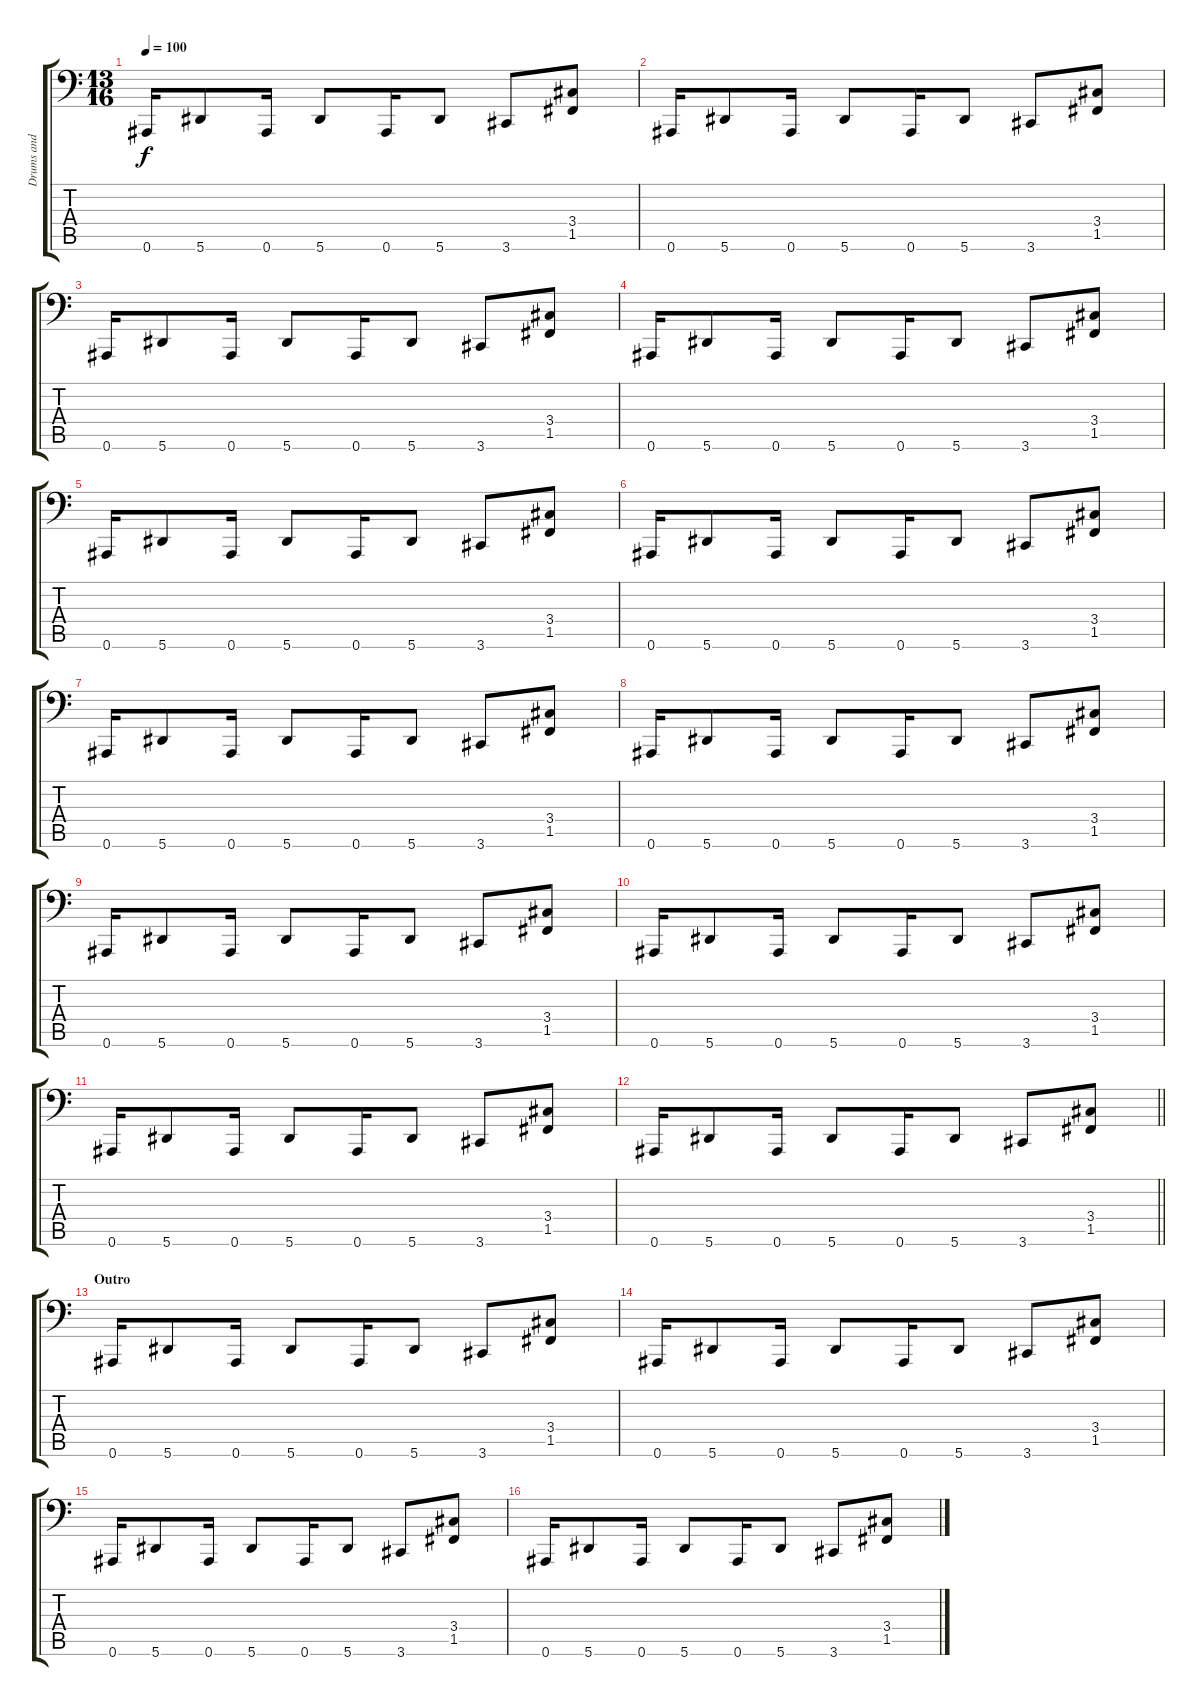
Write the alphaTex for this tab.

\track ("Drums and FX" "Drums and ") {instrument taikodrum}
\staff {score tabs}
\tuning (C4 G3 Eb3 Bb2 F2 Bb1) {hide}
\ts (13 16)
\tempo 100
\clef f4
\ks c
0.6.16{dy f balance 2} 5.6.8{balance 14} 0.6.16{balance 2} 5.6.8{balance 14} 0.6.16{balance 2} 5.6.8{balance 14} 3.6.8{balance 2} (3.4 1.5).8{balance 14} |
0.6.16{balance 2} 5.6.8{balance 14} 0.6.16{balance 2} 5.6.8{balance 14} 0.6.16{balance 2} 5.6.8{balance 14} 3.6.8{balance 2} (3.4 1.5).8{balance 14} |
0.6.16{balance 2} 5.6.8{balance 14} 0.6.16{balance 2} 5.6.8{balance 14} 0.6.16{balance 2} 5.6.8{balance 14} 3.6.8{balance 2} (3.4 1.5).8{balance 14} |
0.6.16{balance 2} 5.6.8{balance 14} 0.6.16{balance 2} 5.6.8{balance 14} 0.6.16{balance 2} 5.6.8{balance 14} 3.6.8{balance 2} (3.4 1.5).8{balance 14} |
0.6.16{balance 2} 5.6.8{balance 14} 0.6.16{balance 2} 5.6.8{balance 14} 0.6.16{balance 2} 5.6.8{balance 14} 3.6.8{balance 2} (3.4 1.5).8{balance 14} |
0.6.16{balance 2} 5.6.8{balance 14} 0.6.16{balance 2} 5.6.8{balance 14} 0.6.16{balance 2} 5.6.8{balance 14} 3.6.8{balance 2} (3.4 1.5).8{balance 14} |
0.6.16{balance 2} 5.6.8{balance 14} 0.6.16{balance 2} 5.6.8{balance 14} 0.6.16{balance 2} 5.6.8{balance 14} 3.6.8{balance 2} (3.4 1.5).8{balance 14} |
0.6.16{balance 2} 5.6.8{balance 14} 0.6.16{balance 2} 5.6.8{balance 14} 0.6.16{balance 2} 5.6.8{balance 14} 3.6.8{balance 2} (3.4 1.5).8{balance 14} |
0.6.16{balance 2} 5.6.8{balance 14} 0.6.16{balance 2} 5.6.8{balance 14} 0.6.16{balance 2} 5.6.8{balance 14} 3.6.8{balance 2} (3.4 1.5).8{balance 14} |
0.6.16{balance 2} 5.6.8{balance 14} 0.6.16{balance 2} 5.6.8{balance 14} 0.6.16{balance 2} 5.6.8{balance 14} 3.6.8{balance 2} (3.4 1.5).8{balance 14} |
0.6.16{balance 2} 5.6.8{balance 14} 0.6.16{balance 2} 5.6.8{balance 14} 0.6.16{balance 2} 5.6.8{balance 14} 3.6.8{balance 2} (3.4 1.5).8{balance 14} |
\barLineRight lightlight
0.6.16{balance 2} 5.6.8{balance 14} 0.6.16{balance 2} 5.6.8{balance 14} 0.6.16{balance 2} 5.6.8{balance 14} 3.6.8{balance 2} (3.4 1.5).8{balance 14} |
\section ("" "Outro")
0.6.16{balance 2} 5.6.8{balance 14} 0.6.16{balance 2} 5.6.8{balance 14} 0.6.16{balance 2} 5.6.8{balance 14} 3.6.8{balance 2} (3.4 1.5).8{balance 14} |
0.6.16{balance 2} 5.6.8{balance 14} 0.6.16{balance 2} 5.6.8{balance 14} 0.6.16{balance 2} 5.6.8{balance 14} 3.6.8{balance 2} (3.4 1.5).8{balance 14} |
0.6.16{balance 2} 5.6.8{balance 14} 0.6.16{balance 2} 5.6.8{balance 14} 0.6.16{balance 2} 5.6.8{balance 14} 3.6.8{balance 2} (3.4 1.5).8{balance 14} |
0.6.16{balance 2} 5.6.8{balance 14} 0.6.16{balance 2} 5.6.8{balance 14} 0.6.16{balance 2} 5.6.8{balance 14} 3.6.8{balance 2} (3.4 1.5).8{balance 14}
